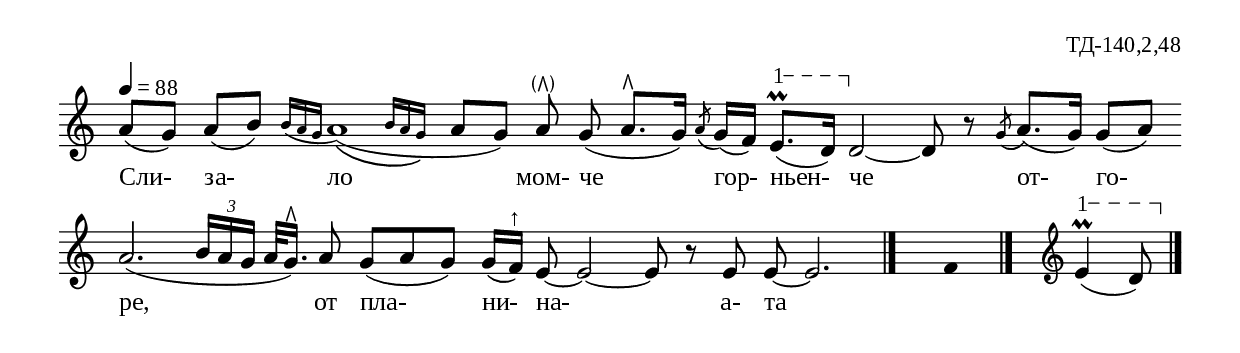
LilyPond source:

%{
td_140_2_48
%}

\include "td-preamble.ly"

\score {
\relative c'' {
\tempo 4 = 88
\cadenzaOn
\parS
a8[( g]) a[( b]) \acciaccatura { b16[ a g] } \afterGrace a1(\( { b16[ a g\)] } a8[ g])
a-\parenthesize^\rtoe g\noBeam( a8.^\rtoe[ g16]) \acciaccatura a8 g16[( f]) 
\varA
e8.\startTextSpan[(\prall d16\stopTextSpan])
\bar ""
d2~ d8 r \bar "" \acciaccatura g8 a8.[( g16]) g8[( a]) \bar "" 
a2.( \times 2/3 { b16[ a g] } a32[ g16.^\rtoe])
a8 g[( a g])
g16[( f^"↑"]) e8~ e2~ e8 r e8 e\noBeam~ e2.
 \bar "|." 
s4 \fixB f \fixC
  \bar "|." 
 s16 \clef treble
 \varA
e4\startTextSpan(\prall d8\stopTextSpan)
 \bar "|."   
}
\addlyrics { Сли- за- ло мом- че гор- ньен- че от- го- ре, от пла- ни- на- а- та }
%
\layout {
   \context { 
	    \Staff \remove "Time_signature_engraver" } 
  indent = #0
  line-width = 190\mm
  ragged-right=##f
}
%
\midi { 
	\context {
		\Score tempoWholesPerMinute = #(ly:make-moment 88 4)
		}
	}
}
%
\header{
  opus = "ТД-140,2,48"
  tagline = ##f
}


